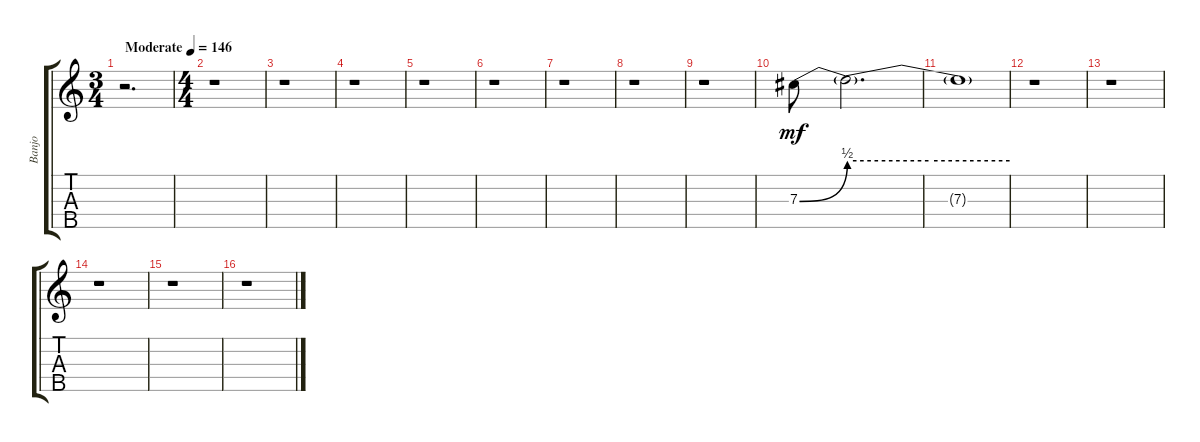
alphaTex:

\track ("Banjo" "Banjo") {instrument banjo}
\staff {score tabs}
\tuning (D4 A3 Gb3 D3 Gb4) {hide}
\displaytranspose 12
\ts (3 4)
\tempo (146 "Moderate")
\clef g2
\ks c
r.2{d dy mf instrument banjo} |
\ts (4 4)
r.1 |
r.1 |
r.1 |
r.1 |
r.1 |
r.1 |
r.1 |
r.1 |
7.3{be (custom 0 0 0 0 60 2 60 2)}.8 7.3{be (custom 0 2 0 2 30 2 30 2 60 2) t}.2{d} |
7.3{t}.1 |
r.1 |
r.1 |
r.1 |
r.1 |
r.1
